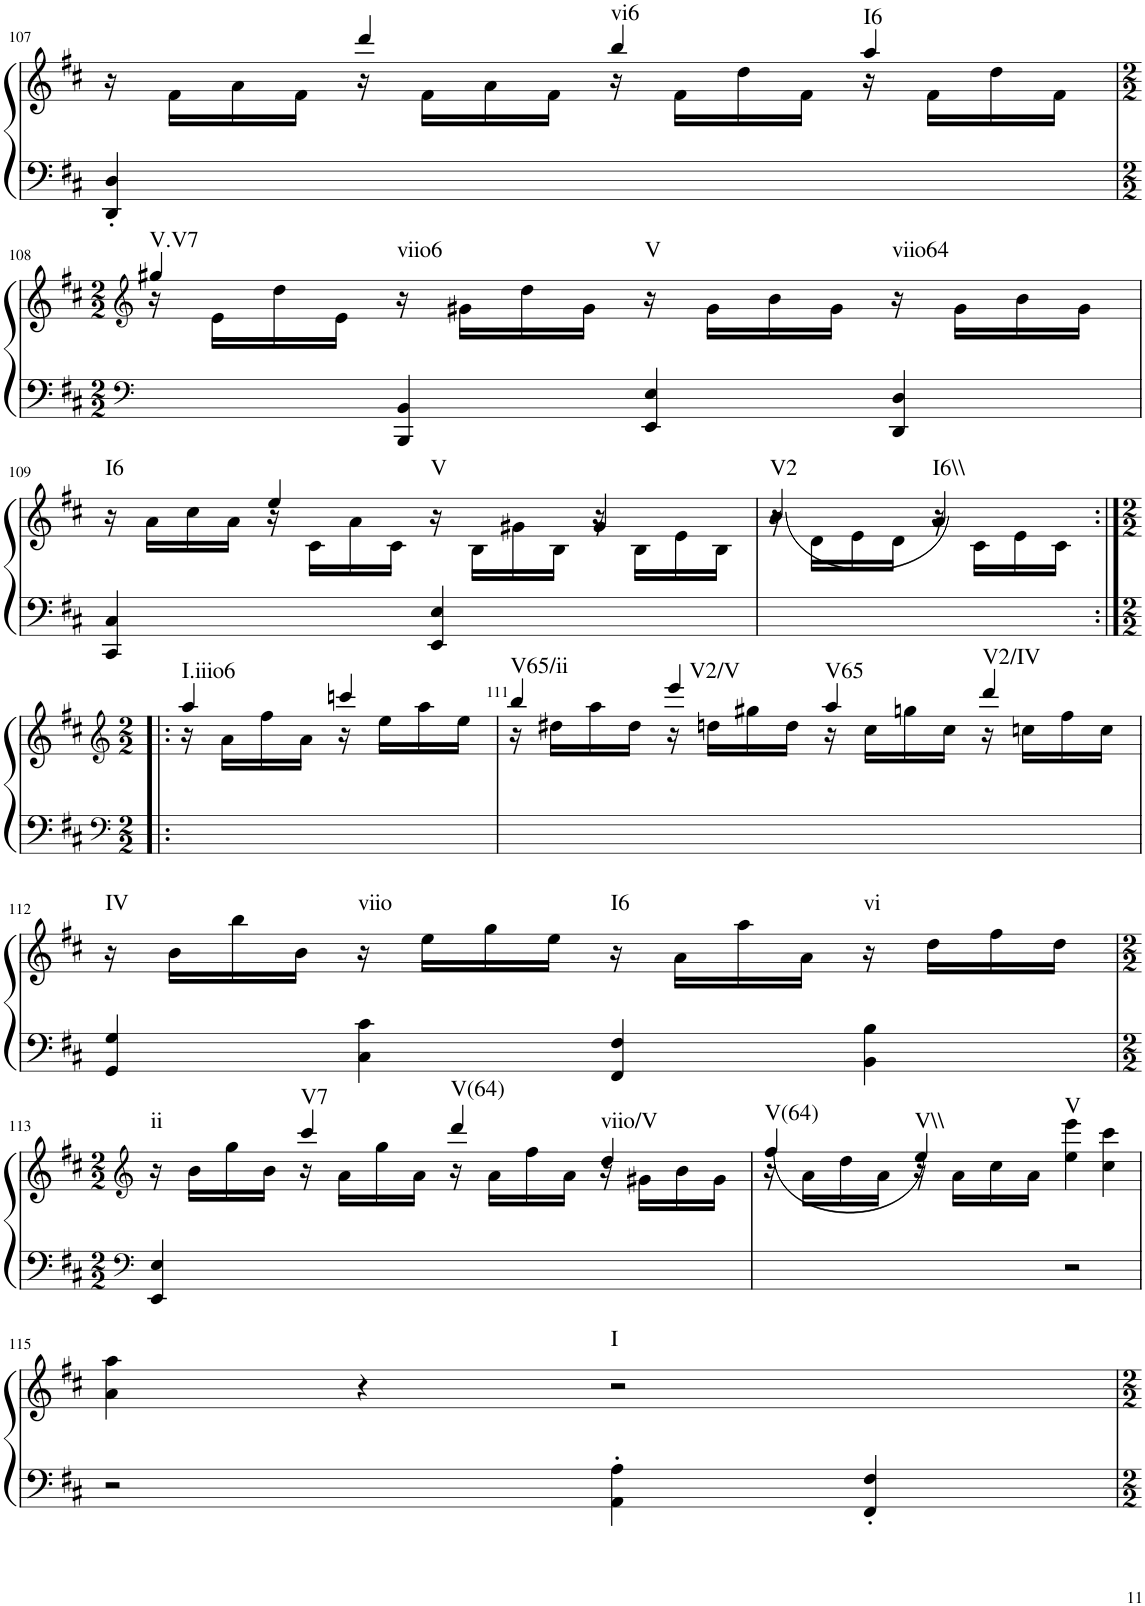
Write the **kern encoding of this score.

**kern	**kern	**harte
*part1	*part1	*part1
*staff2	*staff1	*
*I"unbenannt2	*	*
!!LO:PB:g=z
*clefF4	*clefG2	*
*k[f#c#]	*k[f#c#]	*
*M2/2	*M2/2	*
=107	=107	=107
*	*^	*
4DD/' 4D/'	16r	4ryy	.
.	16f#\LL	.	.
.	16a\	.	.
.	16f#\JJ	.	.
2.ryy	16r	4ddd/	.
.	16f#\LL	.	.
.	16a\	.	.
.	16f#\JJ	.	.
!	!	!	!LO:H:kt=vi6
.	16r	4bb/	N
.	16f#\LL	.	.
.	16dd\	.	.
.	16f#\JJ	.	.
!	!	!	!LO:H:kt=I6
.	16r	4aa/	N
.	16f#\LL	.	.
.	16dd\	.	.
.	16f#\JJ	.	.
!!LO:LB:g=z	!!
=108	=108	=108	=108
*clefF4	*clefG2	*	*
*M2/2	*M2/2	*	*
!	!	!	!LO:H:kt=V.V7
4ryy	16r	4gg#X/	N
.	16e\LL	.	.
.	16dd\	.	.
.	16e\JJ	.	.
!	!	!	!LO:H:kt=viio6
4BBB/ 4BB/	16r	2.ryy	N
.	16g#X\LL	.	.
.	16dd\	.	.
.	16g#\JJ	.	.
!	!	!	!LO:H:kt=V
4EE/ 4E/	16r	.	N
.	16g#\LL	.	.
.	16b\	.	.
.	16g#\JJ	.	.
!	!	!	!LO:H:kt=viio64
4DD/ 4D/	16r	.	N
.	16g#\LL	.	.
.	16b\	.	.
.	16g#\JJ	.	.
!!LO:LB:g=z	!!
=109	=109	=109	=109
!	!	!	!LO:H:kt=I6
4CC#/ 4C#/	16r	4ryy	N
.	16a\LL	.	.
.	16cc#\	.	.
.	16a\JJ	.	.
4ryy	16r	4ee/	.
.	16c#\LL	.	.
.	16a\	.	.
.	16c#\JJ	.	.
!	!	!	!LO:H:kt=V
4EE/ 4E/	16r	4ryy	N
.	16B\LL	.	.
.	16g#X\	.	.
.	16B\JJ	.	.
4ryy	16r	4g#/	.
.	16B\LL	.	.
.	16e\	.	.
.	16B\JJ	.	.
=110	=110	=110	=110
!	!	!	!LO:H:kt=V2
2ryy	16r	(4b/	N
.	16d\LL	.	.
.	16e\	.	.
.	16d\JJ	.	.
!	!	!	!LO:H:kt=I6\\
.	16r	4a/)	N
.	16c#\LL	.	.
.	16e\	.	.
.	16c#\JJ	.	.
!!LO:LB:g=z	!!
=110X13:|!|:	=110X13:|!|:	=110X13:|!|:	=110X13:|!|:
*clefF4	*clefG2	*	*
*M2/2	*M2/2	*	*
!	!	!	!LO:H:kt=I.iiio6
2ryy	16r	4aa/	N
.	16a\LL	.	.
.	16ff#\	.	.
.	16a\JJ	.	.
.	16r	4cccn/	.
.	16ee\LL	.	.
.	16aa\	.	.
.	16ee\JJ	.	.
=111	=111	=111	=111
!	!	!	!LO:H:kt=V65/ii
1ryy	16r	4bb/	N
.	16dd#X\LL	.	.
.	16aa\	.	.
.	16dd#\JJ	.	.
!	!	!	!LO:H:kt=V2/V
.	16r	4eee/	N
.	16ddn\LL	.	.
.	16gg#X\	.	.
.	16dd\JJ	.	.
!	!	!	!LO:H:kt=V65
.	16r	4aa/	N
.	16cc#\LL	.	.
.	16ggn\	.	.
.	16cc#\JJ	.	.
!	!	!	!LO:H:kt=V2/IV
.	16r	4ddd/	N
.	16ccn\LL	.	.
.	16ff#\	.	.
.	16cc\JJ	.	.
*	*v	*v	*
!!LO:LB:g=z
=112	=112	=112
!	!	!LO:H:kt=IV
4GG/ 4G/	16r	N
.	16b\LL	.
.	16bb\	.
.	16b\JJ	.
!	!	!LO:H:kt=viio
4C#\ 4c#\	16r	N
.	16ee\LL	.
.	16gg\	.
.	16ee\JJ	.
!	!	!LO:H:kt=I6
4FF#/ 4F#/	16r	N
.	16a\LL	.
.	16aa\	.
.	16a\JJ	.
!	!	!LO:H:kt=vi
4BB\ 4B\	16r	N
.	16dd\LL	.
.	16ff#\	.
.	16dd\JJ	.
!!LO:LB:g=z
=113	=113	=113
*clefF4	*clefG2	*
*M2/2	*M2/2	*
*	*^	*
!	!	!	!LO:H:kt=ii
4EE/ 4E/	16r	4ryy	N
.	16b\LL	.	.
.	16gg\	.	.
.	16b\JJ	.	.
!	!	!	!LO:H:kt=V7
2.ryy	16r	4ccc#/	N
.	16a\LL	.	.
.	16gg\	.	.
.	16a\JJ	.	.
!	!	!	!LO:H:kt=V(64)
.	16r	4ddd/	N
.	16a\LL	.	.
.	16ff#\	.	.
.	16a\JJ	.	.
!	!	!	!LO:H:kt=viio/V
.	16r	4dd/	N
.	16g#X\LL	.	.
.	16b\	.	.
.	16g#\JJ	.	.
=114	=114	=114	=114
!	!	!	!LO:H:kt=V(64)
2ryy	16r	(4ff#/	N
.	16a\LL	.	.
.	16dd\	.	.
.	16a\JJ	.	.
!	!	!	!LO:H:kt=V\\
.	16r	4ee/)	N
.	16a\LL	.	.
.	16cc#\	.	.
.	16a\JJ	.	.
!	!	!	!LO:H:kt=V
2r	4ee\ 4eee\	2ryy	N
.	4cc#\ 4ccc#\	.	.
*	*v	*v	*
!!LO:LB:g=z
=115	=115	=115
2r	4a\ 4aa\	.
.	4r	.
!	!	!LO:H:kt=I
4AA\' 4A\'	2r	N
4FF#/' 4F#/'	.	.
=	=	=
*-	*-	*-
